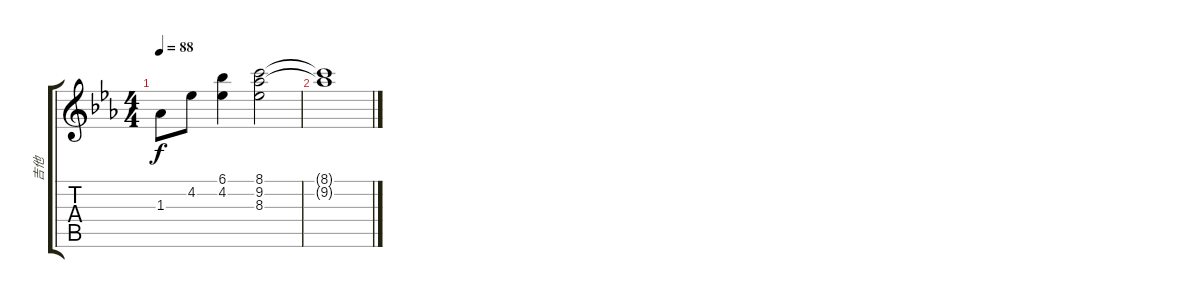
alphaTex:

\track ("吉他" "吉他") {instrument acousticguitarsteel}
\staff {score tabs}
\tuning (E4 B3 G3 D3 A2 E2) {hide}
\ts (4 4)
\tempo 88
\clef g2
\ks eb
1.3.8{dy f} 4.2.8 (6.1 4.2).4 (8.1 9.2 8.3).2 |
(8.1{t} 9.2{t}).1
